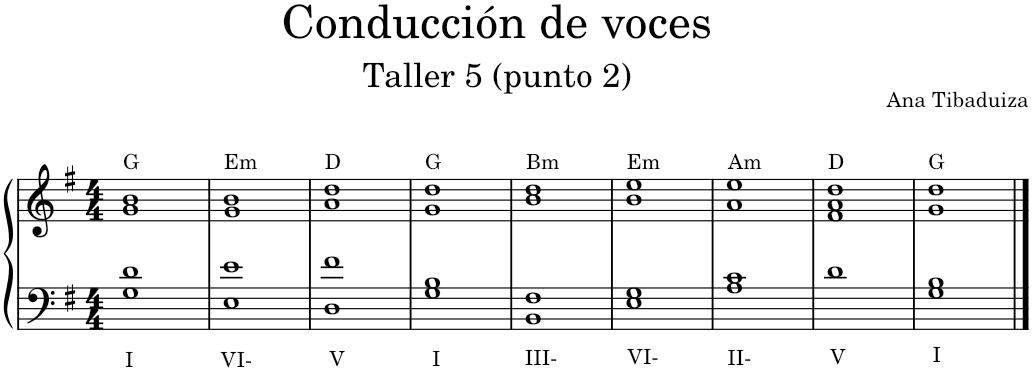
**kern	**kern
*part1	*part1
*staff2	*staff1
*I"Piano	*
*I'Pno.	*
*clefF4	*clefG2
*k[f#]	*k[f#]
*M4/4	*M4/4
=1	=1
!	!LO:TX:a:t=G
!LO:TX:b:t=I	!
1G 1d	1g 1b
=2	=2
!	!LO:TX:a:t=Em
!LO:TX:b:t=VI-	!
1E 1e	1f# 1b
=3	=3
!	!LO:TX:a:t=D
!LO:TX:b:t=V	!
1D 1f#	1f# 1dd
=4	=4
!	!LO:TX:a:t=G
!LO:TX:b:t=I	!
1G 1B	1g 1dd
=5	=5
!	!LO:TX:a:t=Bm
!LO:TX:b:t=III-	!
1BB 1F#	1b 1dd
=6	=6
!	!LO:TX:a:t=Em
!LO:TX:b:t=VI-	!
1E 1G	1b 1ee
=7	=7
!	!LO:TX:a:t=Am
!LO:TX:b:t=II-	!
1A 1c	1a 1ee
=8	=8
!	!LO:TX:a:t=D
!LO:TX:b:t=V	!
1d	1f# 1a 1dd
=9	=9
!	!LO:TX:a:t=G
!LO:TX:b:t=I	!
1G 1B	1g 1dd
==	==
*-	*-
